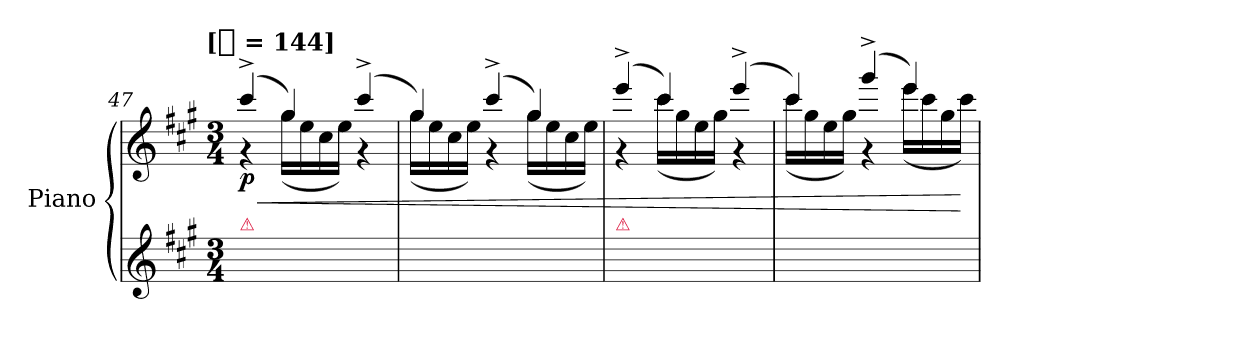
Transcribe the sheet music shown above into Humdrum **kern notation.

**kern	**kern	**dynam
*part1	*part1	*part1
*staff2	*staff1	*staff1/2
*I"Piano	*	*
*I'Pno	*	*
*clefG2	*clefG2	*
*k[f#c#g#]	*k[f#c#g#]	*
*A:	*A:	*
!!LO:TX:omd:t=[[quarter] = 144]
*M3/4	*M3/4	*
*MM144	*MM144	*
=47	=47	=47
*	*^	*
!LO:TX:a:color=crimson:t=⚠	!	!	!
2.ryy	(4ccc#^	4r	< p
.	4gg#)	(>16gg#LL	.
.	.	16ee	.
.	.	16cc#	.
.	.	16eeJJ)	.
.	(4ccc#^	4r	.
=48	=48	=48	=48
2.ryy	4gg#)	(>16gg#LL	.
.	.	16ee	.
.	.	16cc#	.
.	.	16eeJJ)	.
.	(4ccc#^	4r	.
.	4gg#)	(>16gg#LL	.
.	.	16ee	.
.	.	16cc#	.
.	.	16eeJJ)	.
=49	=49	=49	=49
!LO:TX:a:color=crimson:t=⚠	!	!	!
2.ryy	(4eee^	4r	.
.	4ccc#)	(>16ccc#LL	.
.	.	16gg#	.
.	.	16ee	.
.	.	16gg#JJ)	.
.	(4eee^	4r	.
=50	=50	=50	=50
2.ryy	4ccc#)	(>16ccc#LL	.
.	.	16gg#	.
.	.	16ee	.
.	.	16gg#JJ)	.
.	(4ggg#^	4r	.
.	4eee)	(>16eeeLL	.
.	.	16ccc#	.
.	.	16gg#	.
.	.	16ccc#JJ)	[
*	*v	*v	*
=	=	=
*-	*-	*-
